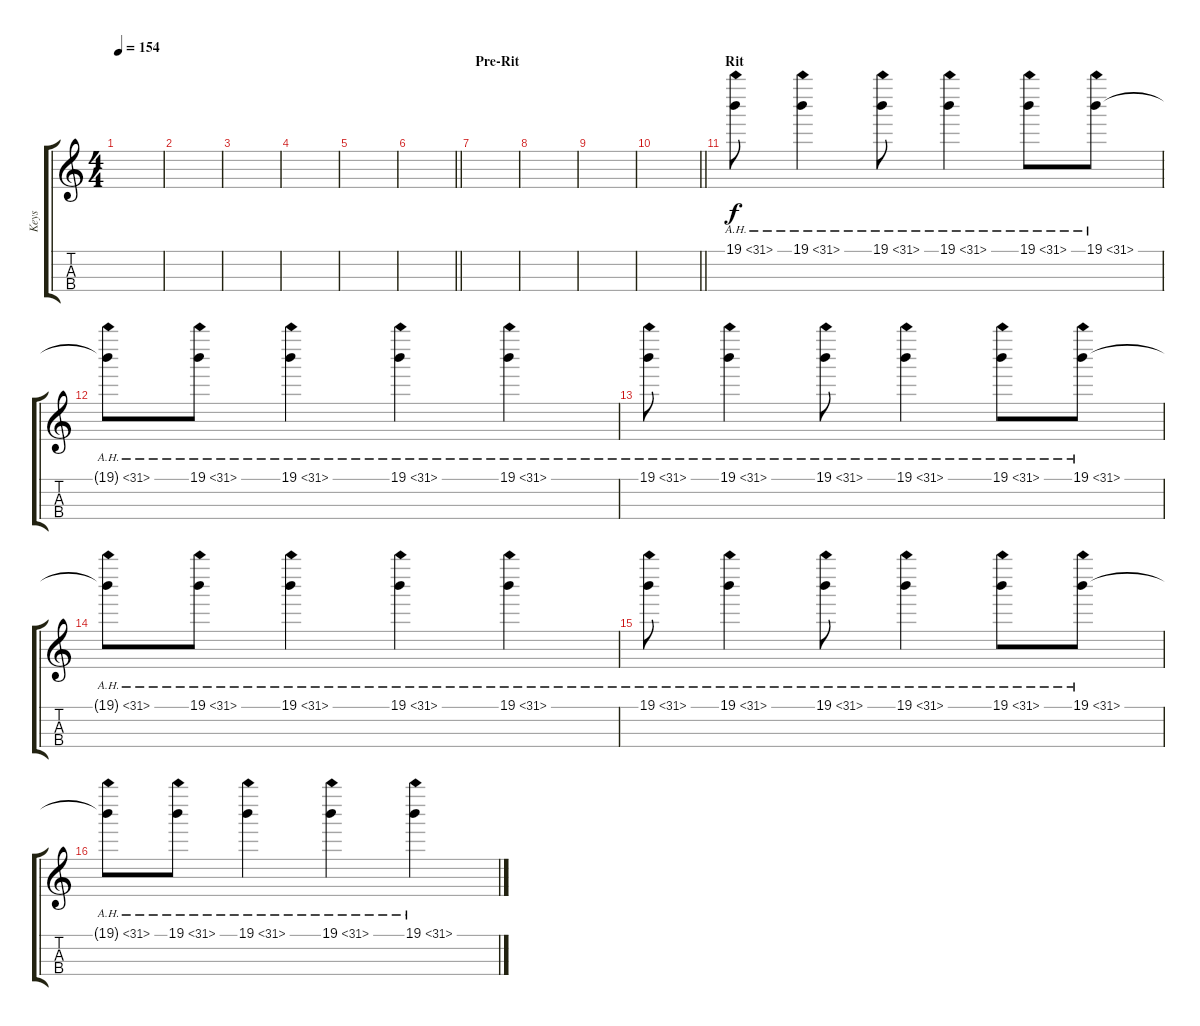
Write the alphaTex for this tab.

\track ("Keys" "Keys") {instrument stringensemble1}
\staff {score tabs}
\tuning (E5 A4 D4 G3) {hide}
\ts (4 4)
\tempo 154
\clef g2
\ks c
|
|
|
|
|
\barLineRight lightlight
|
\section ("" "Pre-Rit")
|
|
|
\barLineRight lightlight
|
\section ("" "Rit")
19.1{ah 12}.8 19.1{ah 12}.4 19.1{ah 12}.8 19.1{ah 12}.4 19.1{ah 12}.8 19.1{ah 12}.8 |
19.1{ah 12 t}.8 19.1{ah 12}.8 19.1{ah 12}.4 19.1{ah 12}.4 19.1{ah 12}.4 |
19.1{ah 12}.8 19.1{ah 12}.4 19.1{ah 12}.8 19.1{ah 12}.4 19.1{ah 12}.8 19.1{ah 12}.8 |
19.1{ah 12 t}.8 19.1{ah 12}.8 19.1{ah 12}.4 19.1{ah 12}.4 19.1{ah 12}.4 |
19.1{ah 12}.8 19.1{ah 12}.4 19.1{ah 12}.8 19.1{ah 12}.4 19.1{ah 12}.8 19.1{ah 12}.8 |
19.1{ah 12 t}.8 19.1{ah 12}.8 19.1{ah 12}.4 19.1{ah 12}.4 19.1{ah 12}.4
